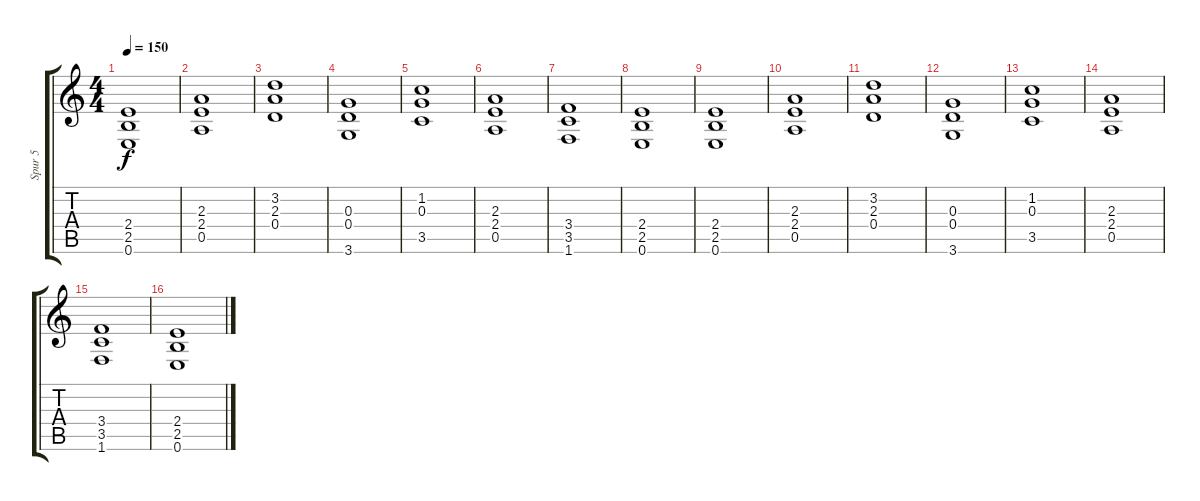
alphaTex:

\track ("Spur 5" "Spur 5") {instrument overdrivenguitar}
\staff {score tabs}
\tuning (E4 B3 G3 D3 A2 E2) {hide}
\ts (4 4)
\tempo 150
\clef g2
\ks c
(2.4 2.5 0.6).1{dy f} |
(2.3 2.4 0.5).1 |
(3.2 2.3 0.4).1 |
(0.3 0.4 3.6).1 |
(1.2 0.3 3.5).1 |
(2.3 2.4 0.5).1 |
(3.4 3.5 1.6).1 |
(2.4 2.5 0.6).1 |
(2.4 2.5 0.6).1 |
(2.3 2.4 0.5).1 |
(3.2 2.3 0.4).1 |
(0.3 0.4 3.6).1 |
(1.2 0.3 3.5).1 |
(2.3 2.4 0.5).1 |
(3.4 3.5 1.6).1 |
(2.4 2.5 0.6).1
